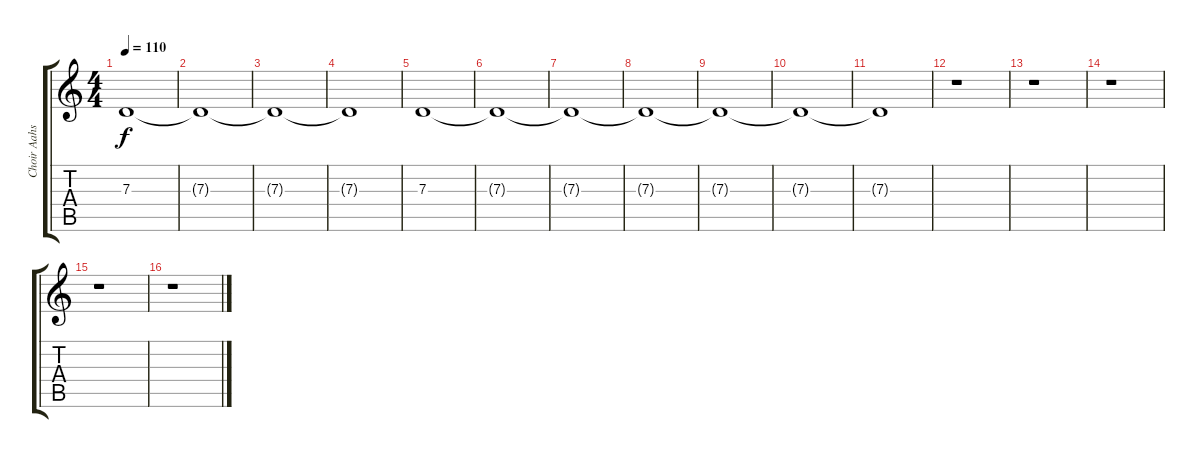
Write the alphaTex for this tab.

\track ("Choir Aahs" "Choir Aahs") {instrument choiraahs}
\staff {score tabs}
\tuning (E4 B3 G3 D3 A2 E2) {hide}
\ts (4 4)
\tempo 110
\clef g2
\ks c
7.3{t}.1{dy f} |
7.3{t}.1 |
7.3{t}.1 |
7.3{t}.1 |
7.3.1 |
7.3{t}.1 |
7.3{t}.1 |
7.3{t}.1 |
7.3{t}.1 |
7.3{t}.1 |
7.3{t}.1 |
r.1 |
r.1 |
r.1 |
r.1 |
r.1
